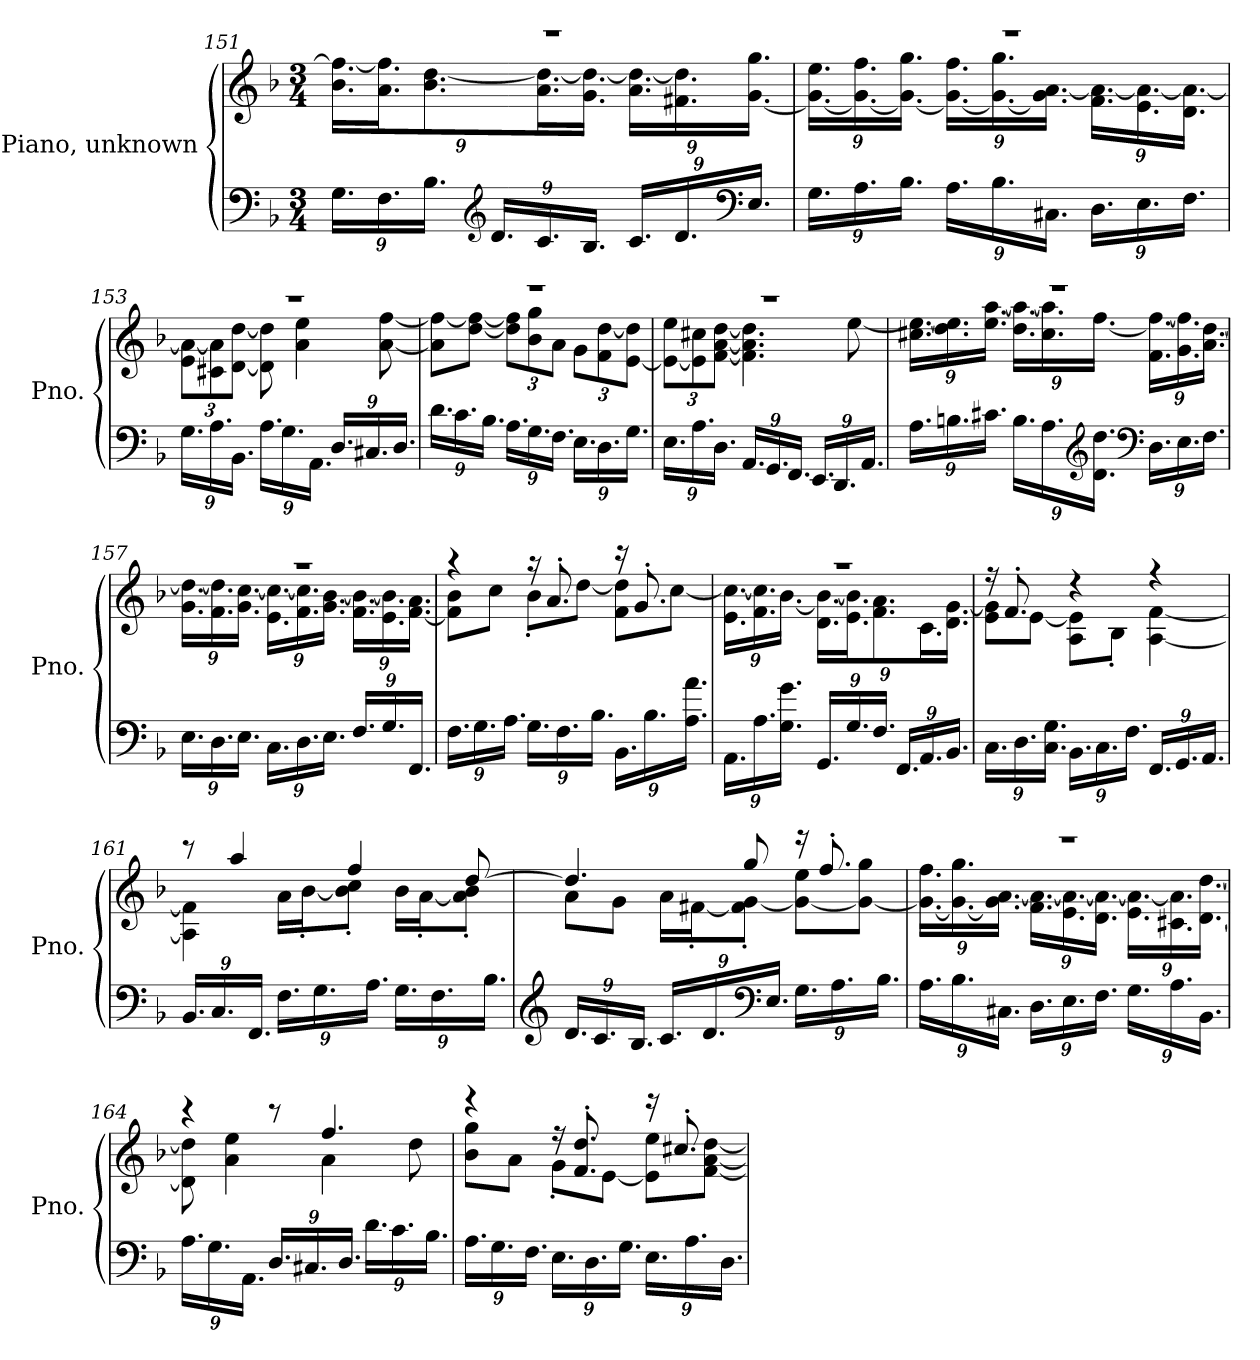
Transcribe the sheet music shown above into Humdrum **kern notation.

**kern	**kern
*part1	*part1
*staff2	*staff1
*I"Piano, unknown	*
*I'Pno.	*
*clefF4	*clefG2
*k[b-]	*k[b-]
*M3/4	*M3/4
=151	=151
*	*^
*Xbrackettup	*	*Xbrackettup
18.G\LL	2.r	18.b-\ 18.ff\_LL
18.F\	.	18.a\ 18.ff\]J
18.B-\JJ	.	9.b-\ [9.dd\
*clefG2	*	*
18.d/LL	.	.
18.c/	.	18.a\ 18.dd\_L
18.B-/JJ	.	18.g\ 18.dd\_JJ
18.c/LL	.	18.a\ 18.dd\_LL
18.d/	.	18.f#X\ 18.dd\]
*clefF4	*	*
18.E/JJ	.	[18.g\ 18.gg\JJ
!!LO:LB:g=z	!!
=152	=152	=152
18.G\LL	2.r	18.g\_ 18.ee\LL
18.A\	.	18.g\_ 18.ff\
18.B-\JJ	.	18.g\_ 18.gg\JJ
18.A\LL	.	18.g\_ 18.ff\LL
18.B-\	.	18.g\_ 18.gg\
18.C#X\JJ	.	18.g\] [18.a\JJ
18.D\LL	.	18.f\ 18.a\_LL
18.E\	.	18.e\ 18.a\_
18.F\JJ	.	18.d\ 18.a\_JJ
=153	=153	=153
18.G\LL	2.r	12e\ 12a\_L
18.A\	.	12c#X\ 12a\]
18.BB-\JJ	.	[12d\ [12dd\J
18.A\LL	.	8d\] 8dd\]
18.G\	.	.
.	.	4a\ 4ee\
18.AA\JJ	.	.
18.D/LL	.	.
18.C#X/	.	.
.	.	[8a\ [8ff\
18.D/JJ	.	.
!!LO:LB:g=z	!!
=154	=154	=154
18.d\LL	2.r	8a\] 8ff\_L
18.c\	.	.
.	.	[8dd\ 8ff\_J
18.B-\JJ	.	.
18.A\LL	.	12dd\] 12ff\]L
18.G\	.	12b-\ 12gg\
18.F\JJ	.	12a\J
18.E\LL	.	12g\L
18.D\	.	12f\ [12dd\
18.G\JJ	.	[12e\ 12dd\]J
=155	=155	=155
18.E\LL	2.r	12e\_ 12ee\L
18.A\	.	12e\] 12cc#X\
18.D\JJ	.	[12f\ [12a\ [12dd\J
18.AA/LL	.	4.f\] 4.a\] 4.dd\]
18.GG/	.	.
18.FF/JJ	.	.
18.EE/LL	.	.
18.DD/	.	.
.	.	[8ee\
18.AA/JJ	.	.
!!LO:PB:g=z	!!
=156	=156	=156
18.A\LL	2.r	18.cc#X\ 18.ee\_LL
18.Bn\	.	18.dd\ 18.ee\]
18.c#X\JJ	.	18.ee\ [18.aa\JJ
18.B\LL	.	18.dd\ 18.aa\_LL
18.A\	.	18.cc#\ 18.aa\]
*clefG2	*	*
18.d\ 18.dd\JJ	.	[18.ff\JJ
*clefF4	*	*
18.D\LL	.	18.f\ 18.ff\_LL
18.E\	.	18.g\ 18.ff\]
18.F\JJ	.	18.a\ [18.dd\JJ
=157	=157	=157
18.E\LL	2.r	18.g\ 18.dd\_LL
18.D\	.	18.f\ 18.dd\]
18.E\JJ	.	18.g\ [18.cc\JJ
18.C\LL	.	18.e\ 18.cc\_LL
18.D\	.	18.f\ 18.cc\]
18.E\JJ	.	18.g\ [18.b-\JJ
18.F/LL	.	18.f\ 18.b-\_LL
18.G/	.	18.e\ 18.b-\]
18.FF/JJ	.	[18.f\ 18.a\JJ
!!LO:LB:g=z	!!
=158	=158	=158
18.F\LL	4r	8f\] 8b-\L
18.G\	.	.
.	.	8cc\J
18.A\JJ	.	.
18.G\LL	16r	8b-'\L
.	8.a'/	.
18.F\	.	.
.	.	[8dd\J
18.B-\JJ	.	.
18.BB-\LL	16r	8f\ 8dd\]L
.	8.g'/	.
18.B-\	.	.
.	.	[8cc\J
18.A\ 18.a\JJ	.	.
=159	=159	=159
18.AA\LL	2.r	18.e\ 18.cc\_LL
18.A\	.	18.f\ 18.cc\]
18.G\ 18.g\JJ	.	[18.b-\JJ
18.GG/LL	.	18.d\ 18.b-\_LL
18.G/	.	18.e\ 18.b-\]J
18.F/JJ	.	9.f\ 9.a\
18.FF/LL	.	.
18.AA/	.	18.c\L
18.BB-/JJ	.	18.d\ [18.g\JJ
=160	=160	=160
18.C\LL	16r	8e\ 8g\]L
.	8.f'/	.
18.D\	.	.
.	.	[8e\J
18.C\ 18.G\JJ	.	.
18.BB-\LL	4r	8A\ 8e\]L
18.C\	.	.
.	.	8B-'\J
18.F\JJ	.	.
18.FF/LL	4r	[4A\ [4f\
18.GG/	.	.
18.AA/JJ	.	.
!!LO:LB:g=z	!!
=161	=161	=161
18.BB-/LL	8r	4A\] 4f\]
18.C/	.	.
.	4aa/	.
18.FF/JJ	.	.
18.F\LL	.	16a\LL
.	.	[16b-'\J
18.G\	.	.
.	4ff/	8b-\]' 8cc\'J
18.A\JJ	.	.
18.G\LL	.	16b-\LL
.	.	[16a'\J
18.F\	.	.
.	[8dd/	8a\]' 8b-\'J
18.B-\JJ	.	.
=162	=162	=162
*clefG2	*	*
18.d/LL	4.dd/]	8a\L
18.c/	.	.
.	.	8g\J
18.B-/JJ	.	.
18.c/LL	.	16a\LL
.	.	[16f#X'\J
18.d/	.	.
.	8gg/	8f#\]' [8g\'J
*clefF4	*	*
18.E/JJ	.	.
18.G\LL	16r	8g\_ 8ee\L
.	8.ff'/	.
18.A\	.	.
.	.	8g\_ 8gg\J
18.B-\JJ	.	.
!!LO:LB:g=z	!!
=163	=163	=163
18.A\LL	2.r	18.g\_ 18.ff\LL
18.B-\	.	18.g\_ 18.gg\
18.C#X\JJ	.	18.g\] [18.a\JJ
18.D\LL	.	18.f\ 18.a\_LL
18.E\	.	18.e\ 18.a\_
18.F\JJ	.	18.d\ 18.a\_JJ
18.G\LL	.	18.e\ 18.a\_LL
18.A\	.	18.c#X\ 18.a\]
18.BB-\JJ	.	[18.d\ [18.dd\JJ
=164	=164	=164
18.A\LL	4r	8d\] 8dd\]
18.G\	.	.
.	.	4a\ 4ee\
18.AA\JJ	.	.
18.D/LL	8r	.
18.C#X/	.	.
.	4.ff/	4a\
18.D/JJ	.	.
18.d\LL	.	.
18.c\	.	.
.	.	8dd\
18.B-\JJ	.	.
!!LO:LB:g=z	!!
=165	=165	=165
18.A\LL	4r	8b-\ 8gg\L
18.G\	.	.
.	.	8a\J
18.F\JJ	.	.
18.E\LL	16r	8g'\L
.	8.f/' 8.dd/'	.
18.D\	.	.
.	.	[8e\J
18.G\JJ	.	.
18.E\LL	16r	8e\] 8ee\L
.	8.cc#X'/	.
18.A\	.	.
.	.	[8f\ [8a\ [8dd\J
18.D\JJ	.	.
*	*v	*v
=	=
*-	*-
